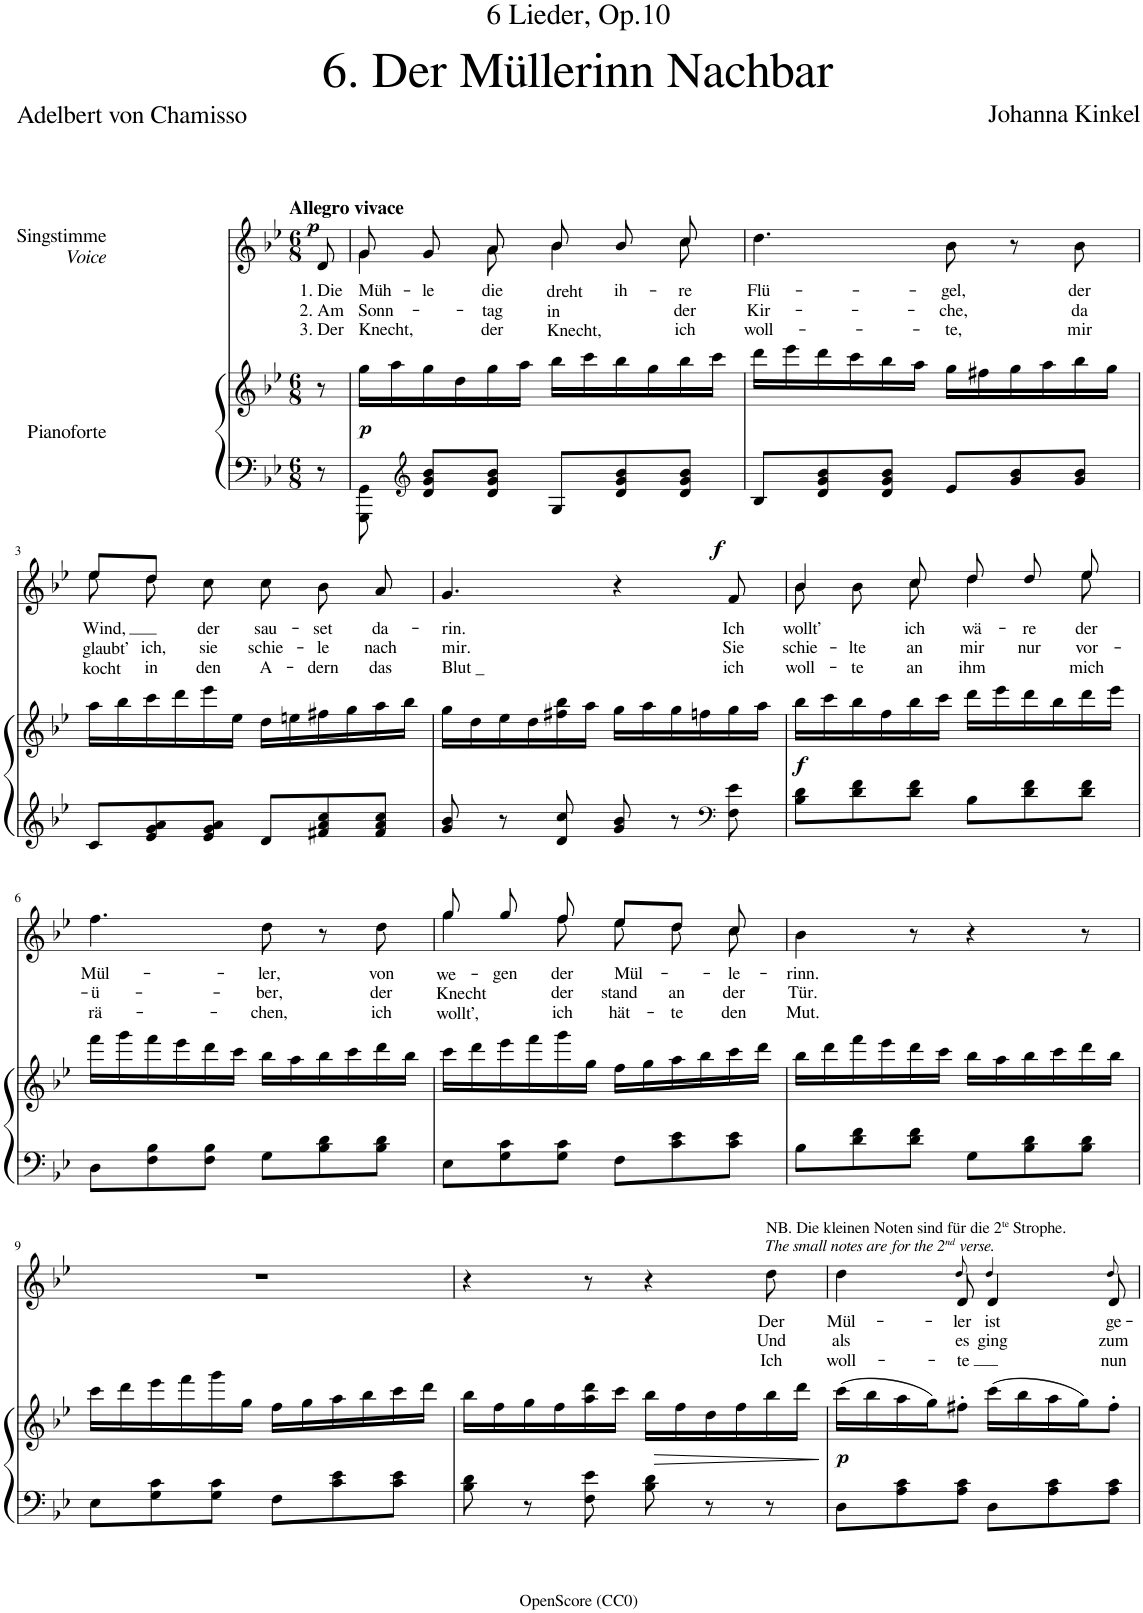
**kern	**kern	**dynam	**kern	**text	**text	**text	**dynam
*part2	*part2	*part2	*part1	*part1	*part1	*part1	*part1
*staff3	*staff2	*staff2/3	*staff1	*staff1	*staff1	*staff1	*staff1
*I"Pianoforte	*	*	*I"Singstimme Voice	*	*	*	*
*I'Pno	*	*	*	*	*	*	*
*clefF4	*clefG2	*	*clefG2	*	*	*	*
*k[b-e-]	*k[b-e-]	*	*k[b-e-]	*	*	*	*
*M6/8	*M6/8	*	*M6/8	*	*	*	*
=	=	=	=	=	=	=	=
!	!	!	!LO:TX:a:B:t=Allegro vivace	!	!	!	!
!	!	!	!	!LO:LY:b	!LO:LY:b	!LO:LY:b	!LO:DY:a
8r	8r	.	8d/	1. Die	2. Am	3. Der	p
=1	=1	=1	=1	=1	=1	=1	=1
!	!	!LO:DY:b	!	!LO:LY:b	!LO:LY:b	!LO:LY:b	!
*	*	*	*^	*	*	*	*
8GGG\ 8GG\	16gg\LL	p	8g/	4g\	Müh-	Sonn-	Knecht,	.
.	16aa\	.	.	.	.	.	.	.
*clefG2	*	*	*	*	*	*	*	*
!	!	!	!	!	!LO:LY:b	!	!	!
8d/ 8g/ 8b-/L	16gg\	.	8g/	.	-le	.	.	.
.	16dd\	.	.	.	.	.	.	.
!	!	!	!	!	!LO:LY:b	!LO:LY:b	!LO:LY:b	!
8d/ 8g/ 8b-/J	16gg\	.	8a/	8a\	die	-tag	der	.
.	16aa\JJ	.	.	.	.	.	.	.
!	!	!	!	!	!LO:LY:b	!LO:LY:b	!LO:LY:b	!
8G/L	16bb-\LL	.	8b-/	4b-\	dreht	in	Knecht,	.
.	16ccc\	.	.	.	.	.	.	.
!	!	!	!	!	!LO:LY:b	!	!	!
8d/ 8g/ 8b-/	16bb-\	.	8b-/	.	ih-	.	.	.
.	16gg\	.	.	.	.	.	.	.
!	!	!	!	!	!LO:LY:b	!LO:LY:b	!LO:LY:b	!
8d/ 8g/ 8b-/J	16bb-\	.	8cc/	8cc\	-re	der	ich	.
.	16ccc\JJ	.	.	.	.	.	.	.
*	*	*	*v	*v	*	*	*	*
=2	=2	=2	=2	=2	=2	=2	=2
!	!	!	!	!LO:LY:b	!LO:LY:b	!LO:LY:b	!
8B-/L	16ddd\LL	.	4.dd\	Flü-	Kir-	woll-	.
.	16eee-\	.	.	.	.	.	.
8d/ 8g/ 8b-/	16ddd\	.	.	.	.	.	.
.	16ccc\	.	.	.	.	.	.
8d/ 8g/ 8b-/J	16bb-\	.	.	.	.	.	.
.	16aa\JJ	.	.	.	.	.	.
!	!	!	!	!LO:LY:b	!LO:LY:b	!LO:LY:b	!
8e-/L	16gg\LL	.	8b-\	-gel,	-che,	-te,	.
.	16ff#X\	.	.	.	.	.	.
8g/ 8b-/	16gg\	.	8r	.	.	.	.
.	16aa\	.	.	.	.	.	.
!	!	!	!	!LO:LY:b	!LO:LY:b	!LO:LY:b	!
8g/ 8b-/J	16bb-\	.	8b-\	der	da	mir	.
.	16gg\JJ	.	.	.	.	.	.
!!LO:LB:g=z
=3	=3	=3	=3	=3	=3	=3	=3
!	!	!	!	!LO:LY:b	!LO:LY:b	!LO:LY:b	!
*	*	*	*^	*	*	*	*
8c/L	16aa\LL	.	8ee-/L	8ee-\	Wind,	glaubt’	kocht	.
.	16bb-\	.	.	.	.	.	.	.
!	!	!	!	!	!	!LO:LY:b	!LO:LY:b	!
8e-/ 8g/ 8a/	16ccc\	.	8dd/J	8dd\	.	ich,	in	.
.	16ddd\	.	.	.	.	.	.	.
!	!	!	!	!	!LO:LY:b	!LO:LY:b	!LO:LY:b	!
8e-/ 8g/ 8a/J	16eee-\	.	8cc\	2ryy	der	sie	den	.
.	16ee-\JJ	.	.	.	.	.	.	.
!	!	!	!	!	!LO:LY:b	!LO:LY:b	!LO:LY:b	!
8d/L	16dd\LL	.	8cc\	.	sau-	schie-	A-	.
.	16een\	.	.	.	.	.	.	.
!	!	!	!	!	!LO:LY:b	!LO:LY:b	!LO:LY:b	!
8f#X/ 8a/ 8cc/	16ff#X\	.	8b-\	.	-set	-le	-dern	.
.	16gg\	.	.	.	.	.	.	.
!	!	!	!	!	!LO:LY:b	!LO:LY:b	!LO:LY:b	!
8f#/ 8a/ 8cc/J	16aa\	.	8a/	.	da-	nach	das	.
.	16bb-\JJ	.	.	.	.	.	.	.
*	*	*	*v	*v	*	*	*	*
=4	=4	=4	=4	=4	=4	=4	=4
!	!	!	!	!LO:LY:b	!LO:LY:b	!LO:LY:b	!
8g/ 8b-/	16gg\LL	.	4.g/	-rin.	mir.	Blut _	.
.	16dd\	.	.	.	.	.	.
8r	16ee-\	.	.	.	.	.	.
.	16dd\	.	.	.	.	.	.
8d/ 8cc/	16ff#X\ 16bb-\	.	.	.	.	.	.
.	16aa\JJ	.	.	.	.	.	.
8g/ 8b-/	16gg\LL	.	4r	.	.	.	.
.	16aa\	.	.	.	.	.	.
8r	16gg\	.	.	.	.	.	.
.	16ffn\	.	.	.	.	.	.
*clefF4	*	*	*	*	*	*	*
!	!	!	!	!LO:LY:b	!LO:LY:b	!LO:LY:b	!LO:DY:a
8F\ 8e-\	16gg\	.	8f/	Ich	Sie	ich	f
.	16aa\JJ	.	.	.	.	.	.
=5	=5	=5	=5	=5	=5	=5	=5
!	!	!	!	!LO:LY:b	!	!	!
*	*	*	*^	*	*	*	*
!	!	!LO:DY:b	!	!	!	!LO:LY:b	!LO:LY:b	!
8B-\ 8d\L	16bb-\LL	f	4b-/	8b-\	.	schie-	woll-	.
.	16ccc\	.	.	.	.	.	.	.
!	!	!	!	!	!	!LO:LY:b	!LO:LY:b	!
8d\ 8f\	16bb-\	.	.	8b-\	.	-lte	-te	.
.	16ff\	.	.	.	.	.	.	.
!	!	!	!	!	!LO:LY:b	!LO:LY:b	!	!
!	!	!	!	!	!	!	!LO:LY:b	!
8d\ 8f\J	16bb-\	.	8cc/	8cc\	.	.	an	.
.	16ccc\JJ	.	.	.	.	.	.	.
!	!	!	!	!	!LO:LY:b	!LO:LY:b	!	!
!	!	!	!	!	!	!	!LO:LY:b	!
8B-\L	16ddd\LL	.	8dd/	4dd\	.	.	ihm	.
.	16eee-\	.	.	.	.	.	.	.
!	!	!	!	!	!LO:LY:b	!LO:LY:b	!	!
8d\ 8f\	16ddd\	.	8dd/	.	-re	nur	.	.
.	16bb-\	.	.	.	.	.	.	.
!	!	!	!	!	!LO:LY:b	!LO:LY:b	!	!
!	!	!	!	!	!	!	!LO:LY:b	!
8d\ 8f\J	16ddd\	.	8ee-/	8ee-\	.	.	mich	.
.	16eee-\JJ	.	.	.	.	.	.	.
*	*	*	*v	*v	*	*	*	*
!!LO:LB:g=z
=6	=6	=6	=6	=6	=6	=6	=6
!	!	!	!	!LO:LY:b	!LO:LY:b	!LO:LY:b	!
8D\L	16fff\LL	.	4.ff\	Mül-	-ü-	rä-	.
.	16ggg\	.	.	.	.	.	.
8F\ 8B-\	16fff\	.	.	.	.	.	.
.	16eee-\	.	.	.	.	.	.
8F\ 8B-\J	16ddd\	.	.	.	.	.	.
.	16ccc\JJ	.	.	.	.	.	.
!	!	!	!	!LO:LY:b	!LO:LY:b	!LO:LY:b	!
8G\L	16bb-\LL	.	8dd\	-ler,	-ber,	-chen,	.
.	16aa\	.	.	.	.	.	.
8B-\ 8d\	16bb-\	.	8r	.	.	.	.
.	16ccc\	.	.	.	.	.	.
!	!	!	!	!LO:LY:b	!LO:LY:b	!LO:LY:b	!
8B-\ 8d\J	16ddd\	.	8dd\	von	der	ich	.
.	16bb-\JJ	.	.	.	.	.	.
=7	=7	=7	=7	=7	=7	=7	=7
!	!	!	!	!LO:LY:b	!LO:LY:b	!LO:LY:b	!
*	*	*	*^	*	*	*	*
8E-\L	16ccc\LL	.	8gg/	4gg\	we-	Knecht	wollt’,	.
.	16ddd\	.	.	.	.	.	.	.
!	!	!	!	!	!LO:LY:b	!	!	!
8G\ 8c\	16eee-\	.	8gg/	.	-gen	.	.	.
.	16fff\	.	.	.	.	.	.	.
!	!	!	!	!	!LO:LY:b	!LO:LY:b	!LO:LY:b	!
8G\ 8c\J	16ggg\	.	8ff/	8ff\	der	der	ich	.
.	16gg\JJ	.	.	.	.	.	.	.
!	!	!	!	!	!LO:LY:b	!LO:LY:b	!LO:LY:b	!
8F\L	16ff\LL	.	8ee-/L	8ee-\	Mül-	stand	hät-	.
.	16gg\	.	.	.	.	.	.	.
!	!	!	!	!	!	!LO:LY:b	!LO:LY:b	!
8c\ 8e-\	16aa\	.	8dd/J	8dd\	.	an	-te	.
.	16bb-\	.	.	.	.	.	.	.
!	!	!	!	!	!LO:LY:b	!LO:LY:b	!LO:LY:b	!
8c\ 8e-\J	16ccc\	.	8cc/	8cc\	-le-	der	den	.
.	16ddd\JJ	.	.	.	.	.	.	.
*	*	*	*v	*v	*	*	*	*
=8	=8	=8	=8	=8	=8	=8	=8
!	!	!	!	!LO:LY:b	!LO:LY:b	!LO:LY:b	!
8B-\L	16bb-\LL	.	4b-\	-rinn.	Tür.	Mut.	.
.	16ddd\	.	.	.	.	.	.
8d\ 8f\	16fff\	.	.	.	.	.	.
.	16eee-\	.	.	.	.	.	.
8d\ 8f\J	16ddd\	.	8r	.	.	.	.
.	16ccc\JJ	.	.	.	.	.	.
8G\L	16bb-\LL	.	4r	.	.	.	.
.	16aa\	.	.	.	.	.	.
8B-\ 8d\	16bb-\	.	.	.	.	.	.
.	16ccc\	.	.	.	.	.	.
8B-\ 8d\J	16ddd\	.	8r	.	.	.	.
.	16bb-\JJ	.	.	.	.	.	.
!!LO:LB:g=z
=9	=9	=9	=9	=9	=9	=9	=9
8E-\L	16ccc\LL	.	2.r	.	.	.	.
.	16ddd\	.	.	.	.	.	.
8G\ 8c\	16eee-\	.	.	.	.	.	.
.	16fff\	.	.	.	.	.	.
8G\ 8c\J	16ggg\	.	.	.	.	.	.
.	16gg\JJ	.	.	.	.	.	.
8F\L	16ff\LL	.	.	.	.	.	.
.	16gg\	.	.	.	.	.	.
8c\ 8e-\	16aa\	.	.	.	.	.	.
.	16bb-\	.	.	.	.	.	.
8c\ 8e-\J	16ccc\	.	.	.	.	.	.
.	16ddd\JJ	.	.	.	.	.	.
=10	=10	=10	=10	=10	=10	=10	=10
8B-\ 8d\	16bb-\LL	.	4r	.	.	.	.
.	16ff\	.	.	.	.	.	.
8r	16gg\	.	.	.	.	.	.
.	16ff\	.	.	.	.	.	.
8F\ 8e-\	16aa\ 16ddd\	.	8r	.	.	.	.
.	16ccc\JJ	.	.	.	.	.	.
!	!	!LO:HP:b	!	!	!	!	!
8B-\ 8d\	16bb-\LL	>	4r	.	.	.	.
.	16ff\	.	.	.	.	.	.
8r	16dd\	.	.	.	.	.	.
.	16ff\	.	.	.	.	.	.
!	!	!	!LO:TX:a:t=NB. Die kleinen Noten sind für die 2	!	!	!	!
!	!	!	!LO:TX:a:t=te	!	!	!	!
!	!	!	!LO:TX:a:t=Strophe.	!	!	!	!
!	!	!	!LO:TX:a:i:t=The small notes are for the 2	!	!	!	!
!	!	!	!LO:TX:a:t=nd	!	!	!	!
!	!	!	!LO:TX:a:t=verse.	!	!	!	!
!	!	!	!	!LO:LY:b	!LO:LY:b	!LO:LY:b	!
8r	16bb-\	.	8dd\	Der	Und	Ich	.
.	16ddd\JJ	.	.	.	.	.	.
.	.	]	.	.	.	.	.
=11	=11	=11	=11	=11	=11	=11	=11
!	!	!LO:DY:b	!	!LO:LY:b	!LO:LY:b	!LO:LY:b	!
*	*	*	*^	*	*	*	*
8D\L	(16ccc\LL	p	4dd\	4ryy	Mül-	als	woll-	.
.	16bb-\	.	.	.	.	.	.	.
8A\ 8c\	16aa\	.	.	.	.	.	.	.
.	16gg\J)	.	.	.	.	.	.	.
!	!	!	!	!	!LO:LY:b	!LO:LY:b	!LO:LY:b	!
8A\ 8c\J	8ff#X'\J	.	8d/	8dd!/	-ler	es	-te	.
!	!	!	!	!	!LO:LY:b	!LO:LY:b	!	!
8D\L	(16ccc\LL	.	4d/	4dd!/	ist	ging	.	.
.	16bb-\	.	.	.	.	.	.	.
8A\ 8c\	16aa\	.	.	.	.	.	.	.
.	16gg\J)	.	.	.	.	.	.	.
!	!	!	!	!	!LO:LY:b	!LO:LY:b	!LO:LY:b	!
8A\ 8c\J	8ff#'\J	.	8d/	8dd!/	ge-	zum	nun	.
*	*	*	*v	*v	*	*	*	*
=	=	=	=	=	=	=	=
*-	*-	*-	*-	*-	*-	*-	*-
